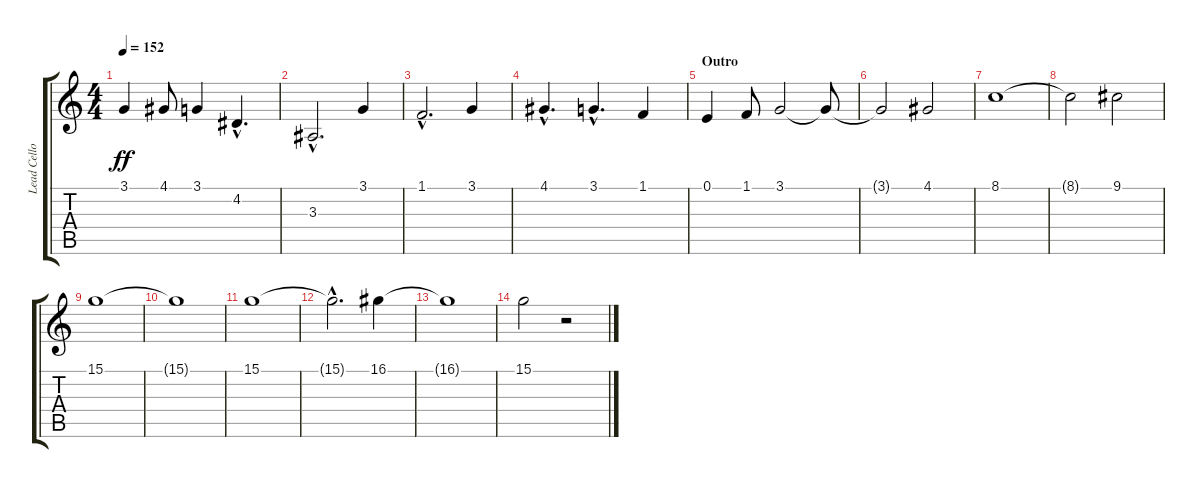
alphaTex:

\track ("Lead Cello" "Lead Cello") {instrument cello}
\staff {score tabs}
\tuning (E4 B3 G3 D3 A2 E2) {hide}
\ts (4 4)
\tempo 152
\clef g2
\ks c
3.1.4{dy ff} 4.1.8 3.1.4 4.2{hac}.4{d} |
3.3{hac}.2{d} 3.1.4 |
1.1{hac}.2{d} 3.1.4 |
4.1{hac}.4{d} 3.1{hac}.4{d} 1.1.4 |
\section ("" "Outro")
0.1.4 1.1.8 3.1.2 3.1{t}.8 |
3.1{t}.2 4.1.2 |
8.1.1 |
8.1{t}.2 9.1.2 |
15.1.1 |
15.1{t}.1 |
15.1.1 |
15.1{hac t}.2{d} 16.1.4 |
16.1{t}.1 |
15.1.2 r.2
